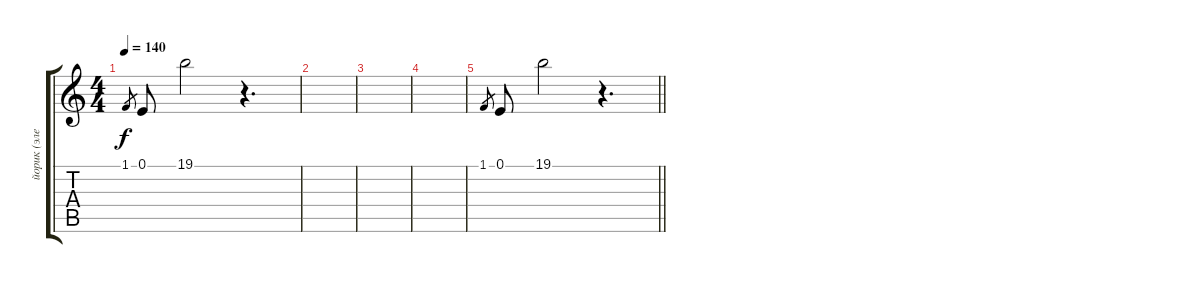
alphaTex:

\track ("йорик (электроника)" "йорик (эле") {instrument flute}
\staff {score tabs}
\tuning (E4 B3 G3 D3 A2 E2) {hide}
\ts (4 4)
\tempo 140
\clef g2
\ks c
1.1.8{gr dy f} 0.1.8 19.1.2 r.4{d} |
|
|
|
\barLineRight lightlight
1.1.8{gr} 0.1.8 19.1.2 r.4{d}
